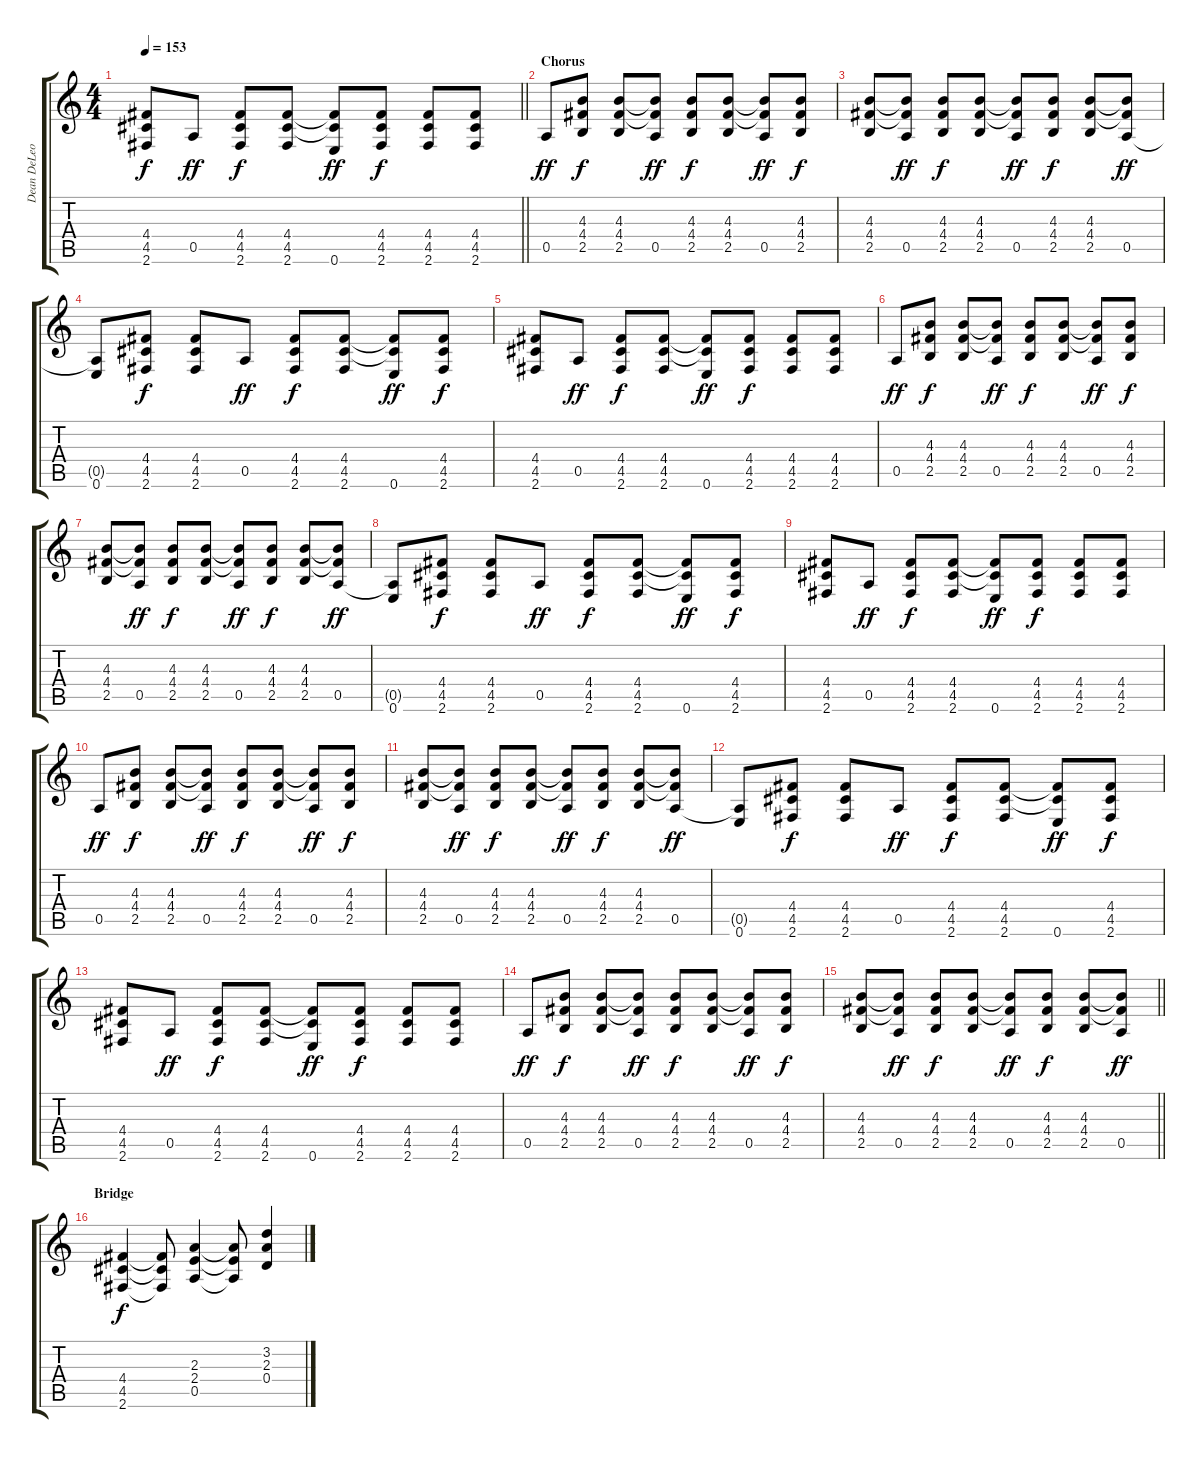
\track ("Dean DeLeo - Guitar 1" "Dean DeLeo") {instrument overdrivenguitar}
\staff {score tabs}
\tuning (E4 B3 G3 D3 A2 E2) {hide}
\ts (4 4)
\tempo 153
\clef g2
\barLineRight lightlight
\ks c
(4.4 4.5 2.6).8{dy f} 0.5.8{dy ff} (4.4 4.5 2.6).8{dy f} (4.4 4.5 2.6).8 (4.4{t} 4.5{t} 0.6).8{dy ff} (4.4 4.5 2.6).8{dy f} (4.4 4.5 2.6).8 (4.4 4.5 2.6).8 |
\section ("" "Chorus")
0.5.8{dy ff} (4.3 4.4 2.5).8{dy f} (4.3 4.4 2.5).8 (4.3{t} 4.4{t} 0.5).8{dy ff} (4.3 4.4 2.5).8{dy f} (4.3 4.4 2.5).8 (4.3{t} 4.4{t} 0.5).8{dy ff} (4.3 4.4 2.5).8{dy f} |
(4.3 4.4 2.5).8 (4.3{t} 4.4{t} 0.5).8{dy ff} (4.3 4.4 2.5).8{dy f} (4.3 4.4 2.5).8 (4.3{t} 4.4{t} 0.5).8{dy ff} (4.3 4.4 2.5).8{dy f} (4.3 4.4 2.5).8 (4.3{t} 4.4{t} 0.5).8{dy ff} |
(0.5{t} 0.6).8 (4.4 4.5 2.6).8{dy f} (4.4 4.5 2.6).8 0.5.8{dy ff} (4.4 4.5 2.6).8{dy f} (4.4 4.5 2.6).8 (4.4{t} 4.5{t} 0.6).8{dy ff} (4.4 4.5 2.6).8{dy f} |
(4.4 4.5 2.6).8 0.5.8{dy ff} (4.4 4.5 2.6).8{dy f} (4.4 4.5 2.6).8 (4.4{t} 4.5{t} 0.6).8{dy ff} (4.4 4.5 2.6).8{dy f} (4.4 4.5 2.6).8 (4.4 4.5 2.6).8 |
0.5.8{dy ff} (4.3 4.4 2.5).8{dy f} (4.3 4.4 2.5).8 (4.3{t} 4.4{t} 0.5).8{dy ff} (4.3 4.4 2.5).8{dy f} (4.3 4.4 2.5).8 (4.3{t} 4.4{t} 0.5).8{dy ff} (4.3 4.4 2.5).8{dy f} |
(4.3 4.4 2.5).8 (4.3{t} 4.4{t} 0.5).8{dy ff} (4.3 4.4 2.5).8{dy f} (4.3 4.4 2.5).8 (4.3{t} 4.4{t} 0.5).8{dy ff} (4.3 4.4 2.5).8{dy f} (4.3 4.4 2.5).8 (4.3{t} 4.4{t} 0.5).8{dy ff} |
(0.5{t} 0.6).8 (4.4 4.5 2.6).8{dy f} (4.4 4.5 2.6).8 0.5.8{dy ff} (4.4 4.5 2.6).8{dy f} (4.4 4.5 2.6).8 (4.4{t} 4.5{t} 0.6).8{dy ff} (4.4 4.5 2.6).8{dy f} |
(4.4 4.5 2.6).8 0.5.8{dy ff} (4.4 4.5 2.6).8{dy f} (4.4 4.5 2.6).8 (4.4{t} 4.5{t} 0.6).8{dy ff} (4.4 4.5 2.6).8{dy f} (4.4 4.5 2.6).8 (4.4 4.5 2.6).8 |
0.5.8{dy ff} (4.3 4.4 2.5).8{dy f} (4.3 4.4 2.5).8 (4.3{t} 4.4{t} 0.5).8{dy ff} (4.3 4.4 2.5).8{dy f} (4.3 4.4 2.5).8 (4.3{t} 4.4{t} 0.5).8{dy ff} (4.3 4.4 2.5).8{dy f} |
(4.3 4.4 2.5).8 (4.3{t} 4.4{t} 0.5).8{dy ff} (4.3 4.4 2.5).8{dy f} (4.3 4.4 2.5).8 (4.3{t} 4.4{t} 0.5).8{dy ff} (4.3 4.4 2.5).8{dy f} (4.3 4.4 2.5).8 (4.3{t} 4.4{t} 0.5).8{dy ff} |
(0.5{t} 0.6).8 (4.4 4.5 2.6).8{dy f} (4.4 4.5 2.6).8 0.5.8{dy ff} (4.4 4.5 2.6).8{dy f} (4.4 4.5 2.6).8 (4.4{t} 4.5{t} 0.6).8{dy ff} (4.4 4.5 2.6).8{dy f} |
(4.4 4.5 2.6).8 0.5.8{dy ff} (4.4 4.5 2.6).8{dy f} (4.4 4.5 2.6).8 (4.4{t} 4.5{t} 0.6).8{dy ff} (4.4 4.5 2.6).8{dy f} (4.4 4.5 2.6).8 (4.4 4.5 2.6).8 |
0.5.8{dy ff} (4.3 4.4 2.5).8{dy f} (4.3 4.4 2.5).8 (4.3{t} 4.4{t} 0.5).8{dy ff} (4.3 4.4 2.5).8{dy f} (4.3 4.4 2.5).8 (4.3{t} 4.4{t} 0.5).8{dy ff} (4.3 4.4 2.5).8{dy f} |
\barLineRight lightlight
(4.3 4.4 2.5).8 (4.3{t} 4.4{t} 0.5).8{dy ff} (4.3 4.4 2.5).8{dy f} (4.3 4.4 2.5).8 (4.3{t} 4.4{t} 0.5).8{dy ff} (4.3 4.4 2.5).8{dy f} (4.3 4.4 2.5).8 (4.3{t} 4.4{t} 0.5).8{dy ff} |
\section ("" "Bridge")
(4.4 4.5 2.6).4{dy f} (4.4{t} 4.5{t} 2.6{t}).8 (2.3 2.4 0.5).4 (2.3{t} 2.4{t} 0.5{t}).8 (3.2 2.3 0.4).4
